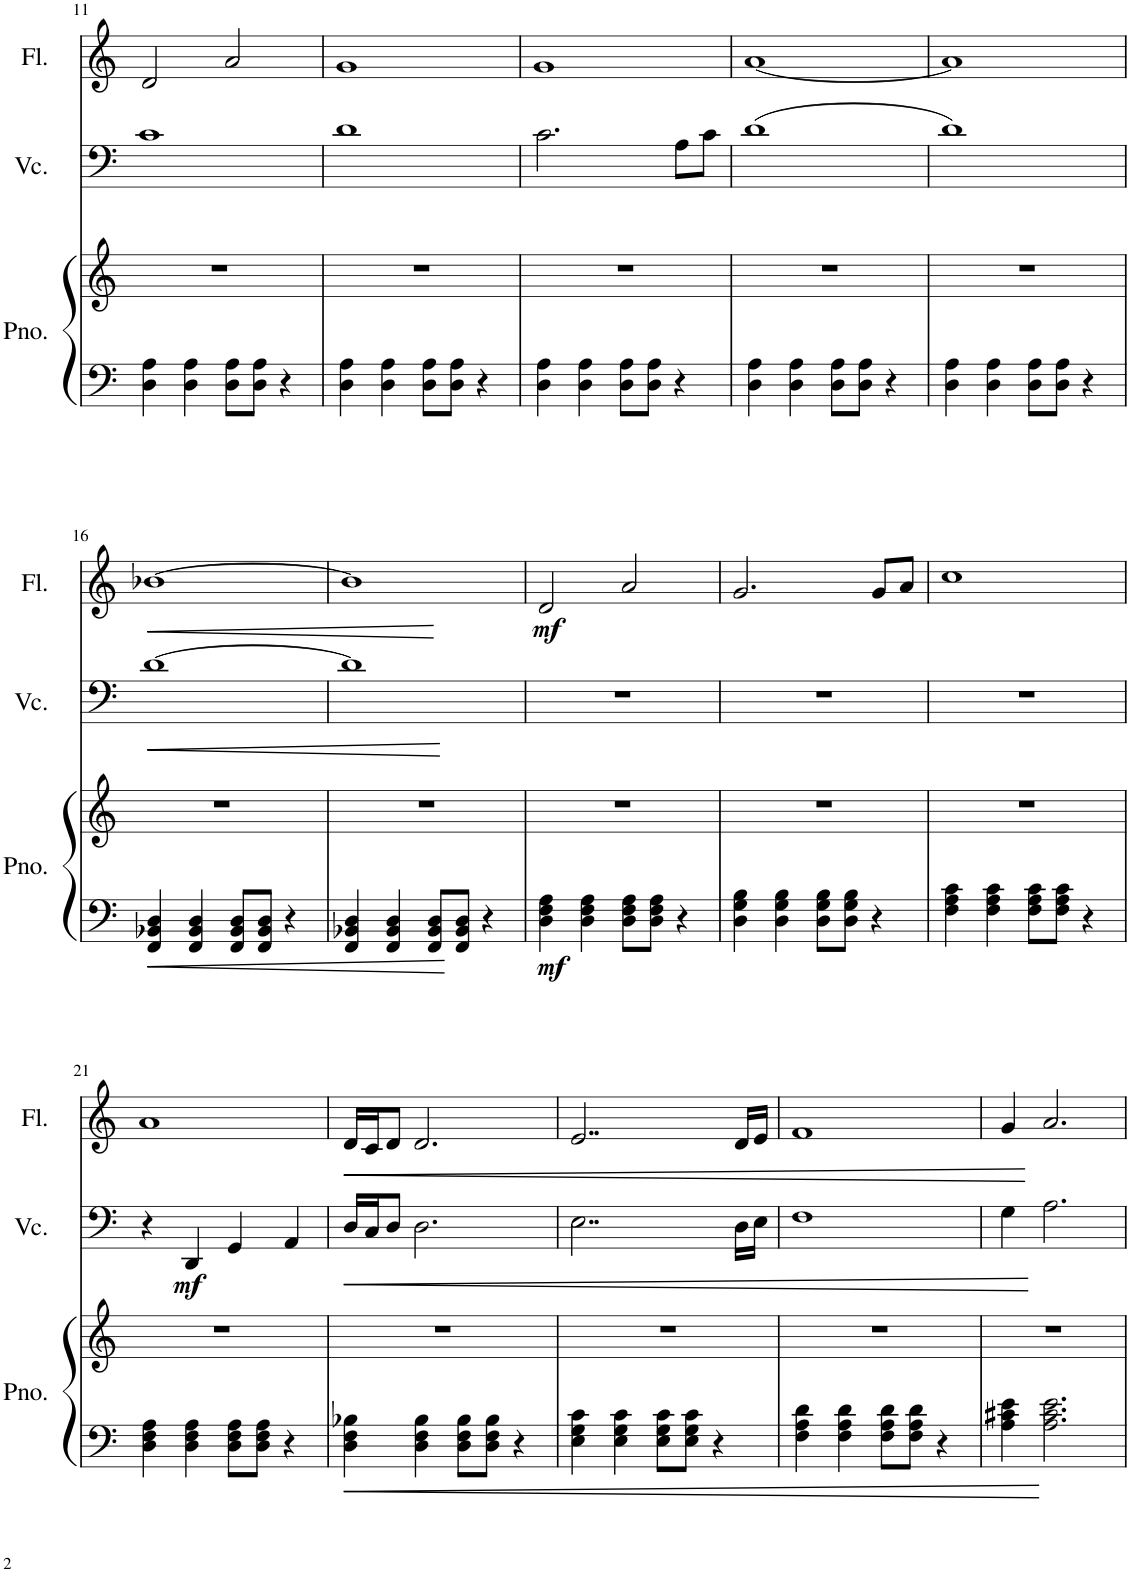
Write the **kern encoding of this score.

**kern	**kern	**dynam	**kern	**dynam	**kern	**dynam
*part3	*part3	*part3	*part2	*part2	*part1	*part1
*staff4	*staff3	*staff3/4	*staff2	*staff2	*staff1	*staff1
*I"Piano	*	*	*I"Violoncel	*	*I"Flauta	*
*I'Pno.	*	*	*I'Vc.	*	*I'Fl.	*
!!LO:PB:g=z
*clefF4	*clefG2	*	*clefF4	*	*clefG2	*
*k[]	*k[]	*	*k[]	*	*k[]	*
*M4/4	*M4/4	*	*M4/4	*	*M4/4	*
=11	=11	=11	=11	=11	=11	=11
4D\ 4A\	1r	.	1c	.	2d/	.
4D\ 4A\	.	.	.	.	.	.
8D\ 8A\L	.	.	.	.	2a/	.
8D\ 8A\J	.	.	.	.	.	.
4r	.	.	.	.	.	.
=12	=12	=12	=12	=12	=12	=12
4D\ 4A\	1r	.	1d	.	1g	.
4D\ 4A\	.	.	.	.	.	.
8D\ 8A\L	.	.	.	.	.	.
8D\ 8A\J	.	.	.	.	.	.
4r	.	.	.	.	.	.
=13	=13	=13	=13	=13	=13	=13
4D\ 4A\	1r	.	2.c\	.	1g	.
4D\ 4A\	.	.	.	.	.	.
8D\ 8A\L	.	.	.	.	.	.
8D\ 8A\J	.	.	.	.	.	.
4r	.	.	8A\L	.	.	.
.	.	.	8c\J	.	.	.
=14	=14	=14	=14	=14	=14	=14
4D\ 4A\	1r	.	(1d	.	[1a	.
4D\ 4A\	.	.	.	.	.	.
8D\ 8A\L	.	.	.	.	.	.
8D\ 8A\J	.	.	.	.	.	.
4r	.	.	.	.	.	.
=15	=15	=15	=15	=15	=15	=15
4D\ 4A\	1r	.	1d)	.	1a]	.
4D\ 4A\	.	.	.	.	.	.
8D\ 8A\L	.	.	.	.	.	.
8D\ 8A\J	.	.	.	.	.	.
4r	.	.	.	.	.	.
!!LO:LB:g=z
=16	=16	=16	=16	=16	=16	=16
!	!	!	!	!LO:HP:b	!	!LO:HP:b
4FF/ 4BB-X/ 4D/	1r	.	[1d	<	[1b-X	<
4FF/ 4BB-/ 4D/	.	.	.	.	.	.
8FF/ 8BB-/ 8D/L	.	.	.	.	.	.
8FF/ 8BB-/ 8D/J	.	.	.	.	.	.
4r	.	.	.	.	.	.
.	.	.	.	[	.	[
=17	=17	=17	=17	=17	=17	=17
4FF/ 4BB-X/ 4D/	1r	.	1d]	.	1b-]	.
4FF/ 4BB-/ 4D/	.	.	.	.	.	.
8FF/ 8BB-/ 8D/L	.	.	.	.	.	.
8FF/ 8BB-/ 8D/J	.	.	.	.	.	.
4r	.	.	.	.	.	.
=18	=18	=18	=18	=18	=18	=18
!	!	!LO:DY:b=2	!	!	!	!LO:DY:b
4D\ 4F\ 4A\	1r	mf	1r	.	2d/	mf
4D\ 4F\ 4A\	.	.	.	.	.	.
8D\ 8F\ 8A\L	.	.	.	.	2a/	.
8D\ 8F\ 8A\J	.	.	.	.	.	.
4r	.	.	.	.	.	.
=19	=19	=19	=19	=19	=19	=19
4D\ 4G\ 4B\	1r	.	1r	.	2.g/	.
4D\ 4G\ 4B\	.	.	.	.	.	.
8D\ 8G\ 8B\L	.	.	.	.	.	.
8D\ 8G\ 8B\J	.	.	.	.	.	.
4r	.	.	.	.	8g/L	.
.	.	.	.	.	8a/J	.
=20	=20	=20	=20	=20	=20	=20
4F\ 4A\ 4c\	1r	.	1r	.	1cc	.
4F\ 4A\ 4c\	.	.	.	.	.	.
8F\ 8A\ 8c\L	.	.	.	.	.	.
8F\ 8A\ 8c\J	.	.	.	.	.	.
4r	.	.	.	.	.	.
!!LO:LB:g=z
=21	=21	=21	=21	=21	=21	=21
4D\ 4F\ 4A\	1r	.	4r	.	1a	.
!	!	!	!	!LO:DY:b	!	!
4D\ 4F\ 4A\	.	.	4DD/	mf	.	.
8D\ 8F\ 8A\L	.	.	4GG/	.	.	.
8D\ 8F\ 8A\J	.	.	.	.	.	.
4r	.	.	4AA/	.	.	.
=22	=22	=22	=22	=22	=22	=22
!	!	!	!	!LO:HP:b	!	!LO:HP:b
4D\ 4F\ 4B-X\	1r	.	16D/LL	<	16d/LL	<
.	.	.	16C/J	.	16c/J	.
.	.	.	8D/J	.	8d/J	.
4D\ 4F\ 4B-\	.	.	2.D\	.	2.d/	.
8D\ 8F\ 8B-\L	.	.	.	.	.	.
8D\ 8F\ 8B-\J	.	.	.	.	.	.
4r	.	.	.	.	.	.
.	.	.	.	[	.	[
=23	=23	=23	=23	=23	=23	=23
4E\ 4G\ 4c\	1r	.	2..E\	.	2..e/	.
4E\ 4G\ 4c\	.	.	.	.	.	.
8E\ 8G\ 8c\L	.	.	.	.	.	.
8E\ 8G\ 8c\J	.	.	.	.	.	.
4r	.	.	.	.	.	.
.	.	.	16D\LL	.	16d/LL	.
.	.	.	16E\JJ	.	16e/JJ	.
=24	=24	=24	=24	=24	=24	=24
4F\ 4A\ 4d\	1r	.	1F	.	1f	.
4F\ 4A\ 4d\	.	.	.	.	.	.
8F\ 8A\ 8d\L	.	.	.	.	.	.
8F\ 8A\ 8d\J	.	.	.	.	.	.
4r	.	.	.	.	.	.
=25	=25	=25	=25	=25	=25	=25
4A\ 4c#X\ 4e\	1r	.	4G\	.	4g/	.
2.A\ 2.c#\ 2.e\	.	.	2.A\	.	2.a/	.
=	=	=	=	=	=	=
*-	*-	*-	*-	*-	*-	*-
